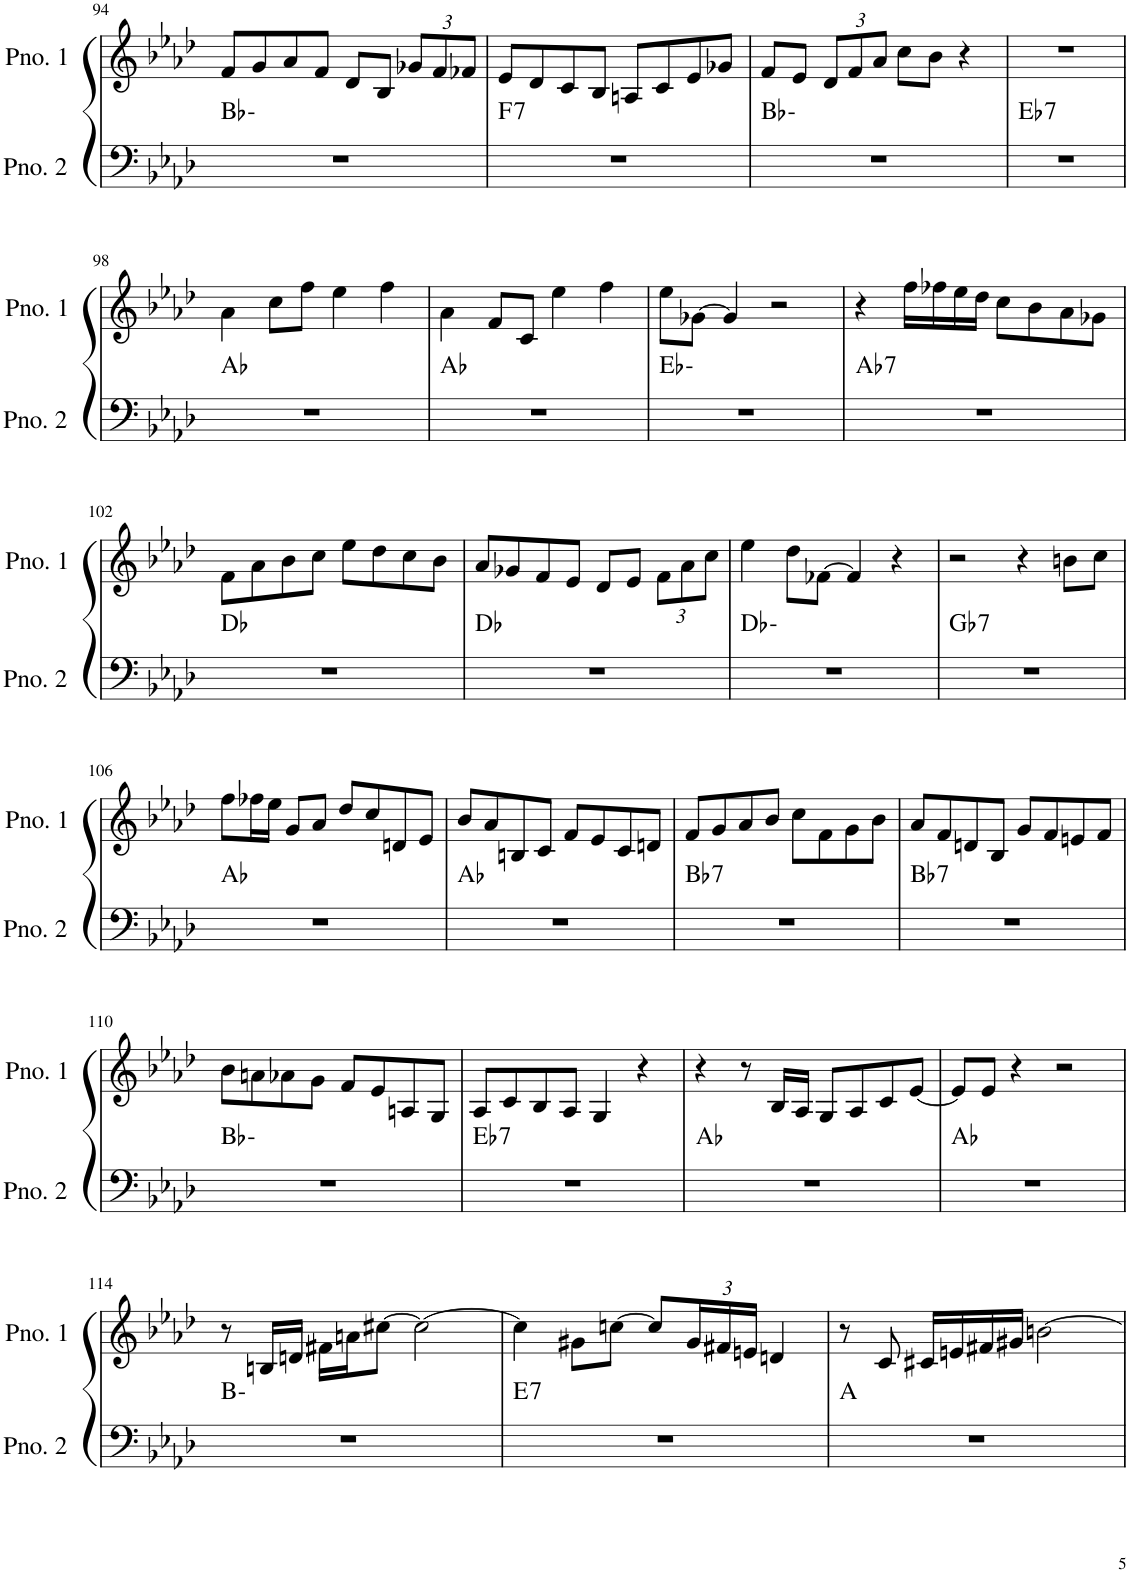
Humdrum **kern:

**kern	**harte	**kern
*part2	*part2	*part1
*staff2	*	*staff1
*I"ピアノ 2	*	*I"ピアノ 1
!!LO:PB:g=z
*clefF4	*	*clefG2
*k[b-e-a-d-]	*	*k[b-e-a-d-]
*M4/4	*	*M4/4
=94	=94	=94
1r	Bb:min	8f/L
.	.	8g/
.	.	8a-/
.	.	8f/J
.	.	8d-/L
.	.	8B-/J
*	*	*Xbrackettup
.	.	12g-X/L
.	.	12f/
.	.	12f-X/J
=95	=95	=95
!	!LO:H:kt=7	!
1r	F:7	8e-/L
.	.	8d-/
.	.	8c/
.	.	8B-/J
.	.	8An/L
.	.	8c/
.	.	8e-/
.	.	8g-X/J
=96	=96	=96
1r	Bb:min	8f/L
.	.	8e-/J
.	.	12d-/L
.	.	12f/
.	.	12a-/J
.	.	8cc\L
.	.	8b-\J
.	.	4r
=97	=97	=97
!	!LO:H:kt=7	!
1r	Eb:7	1r
!!LO:LB:g=z
=98	=98	=98
1r	Ab:maj	4a-\
.	.	8cc\L
.	.	8ff\J
.	.	4ee-\
.	.	4ff\
=99	=99	=99
1r	Ab:maj	4a-\
.	.	8f/L
.	.	8c/J
.	.	4ee-\
.	.	4ff\
=100	=100	=100
1r	Eb:min	8ee-\L
.	.	[8g-X\J
.	.	4g-/]
.	.	2r
=101	=101	=101
!	!LO:H:kt=7	!
1r	Ab:7	4r
.	.	16ff\LL
.	.	16ff-X\
.	.	16ee-\
.	.	16dd-\JJ
.	.	8cc\L
.	.	8b-\
.	.	8a-\
.	.	8g-X\J
!!LO:LB:g=z
=102	=102	=102
1r	Db:maj	8f\L
.	.	8a-\
.	.	8b-\
.	.	8cc\J
.	.	8ee-\L
.	.	8dd-\
.	.	8cc\
.	.	8b-\J
=103	=103	=103
1r	Db:maj	8a-/L
.	.	8g-X/
.	.	8f/
.	.	8e-/J
.	.	8d-/L
.	.	8e-/J
.	.	12f\L
.	.	12a-\
.	.	12cc\J
=104	=104	=104
1r	Db:min	4ee-\
.	.	8dd-\L
.	.	[8f-X\J
.	.	4f-/]
.	.	4r
=105	=105	=105
!	!LO:H:kt=7	!
1r	Gb:7	2r
.	.	4r
.	.	8bn\L
.	.	8cc\J
!!LO:LB:g=z
=106	=106	=106
1r	Ab:maj	8ff\L
.	.	16ff-X\L
.	.	16ee-\JJ
.	.	8g/L
.	.	8a-/J
.	.	8dd-/L
.	.	8cc/
.	.	8dn/
.	.	8e-/J
=107	=107	=107
1r	Ab:maj	8b-/L
.	.	8a-/
.	.	8Bn/
.	.	8c/J
.	.	8f/L
.	.	8e-/
.	.	8c/
.	.	8dn/J
=108	=108	=108
!	!LO:H:kt=7	!
1r	Bb:7	8f/L
.	.	8g/
.	.	8a-/
.	.	8b-/J
.	.	8cc\L
.	.	8f\
.	.	8g\
.	.	8b-\J
=109	=109	=109
!	!LO:H:kt=7	!
1r	Bb:7	8a-/L
.	.	8f/
.	.	8dn/
.	.	8B-/J
.	.	8g/L
.	.	8f/
.	.	8en/
.	.	8f/J
!!LO:LB:g=z
=110	=110	=110
1r	Bb:min	8b-\L
.	.	8an\
.	.	8a-X\
.	.	8g\J
.	.	8f/L
.	.	8e-/
.	.	8An/
.	.	8G/J
=111	=111	=111
!	!LO:H:kt=7	!
1r	Eb:7	8A-/L
.	.	8c/
.	.	8B-/
.	.	8A-/J
.	.	4G/
.	.	4r
=112	=112	=112
1r	Ab:maj	4r
.	.	8r
.	.	16B-/LL
.	.	16A-/JJ
.	.	8G/L
.	.	8A-/
.	.	8c/
.	.	[8e-/J
=113	=113	=113
1r	Ab:maj	8e-/L]
.	.	8e-/J
.	.	4r
.	.	2r
!!LO:LB:g=z
=114	=114	=114
1r	B:min	8r
.	.	16Bn/LL
.	.	16dn/JJ
.	.	16f#X\LL
.	.	16an\J
.	.	[8cc#X\J
.	.	2cc#\_
=115	=115	=115
!	!LO:H:kt=7	!
1r	E:7	4cc#\]
.	.	8g#X\L
.	.	[8ccn\J
.	.	8cc/L]
.	.	24g#/L
.	.	24f#X/
.	.	24en/JJ
.	.	4dn/
=116	=116	=116
1r	A:maj	8r
.	.	8c/
.	.	16c#X/LL
.	.	16en/
.	.	16f#X/
.	.	16g#X/JJ
.	.	[2bn\
=	=	=
*-	*-	*-
